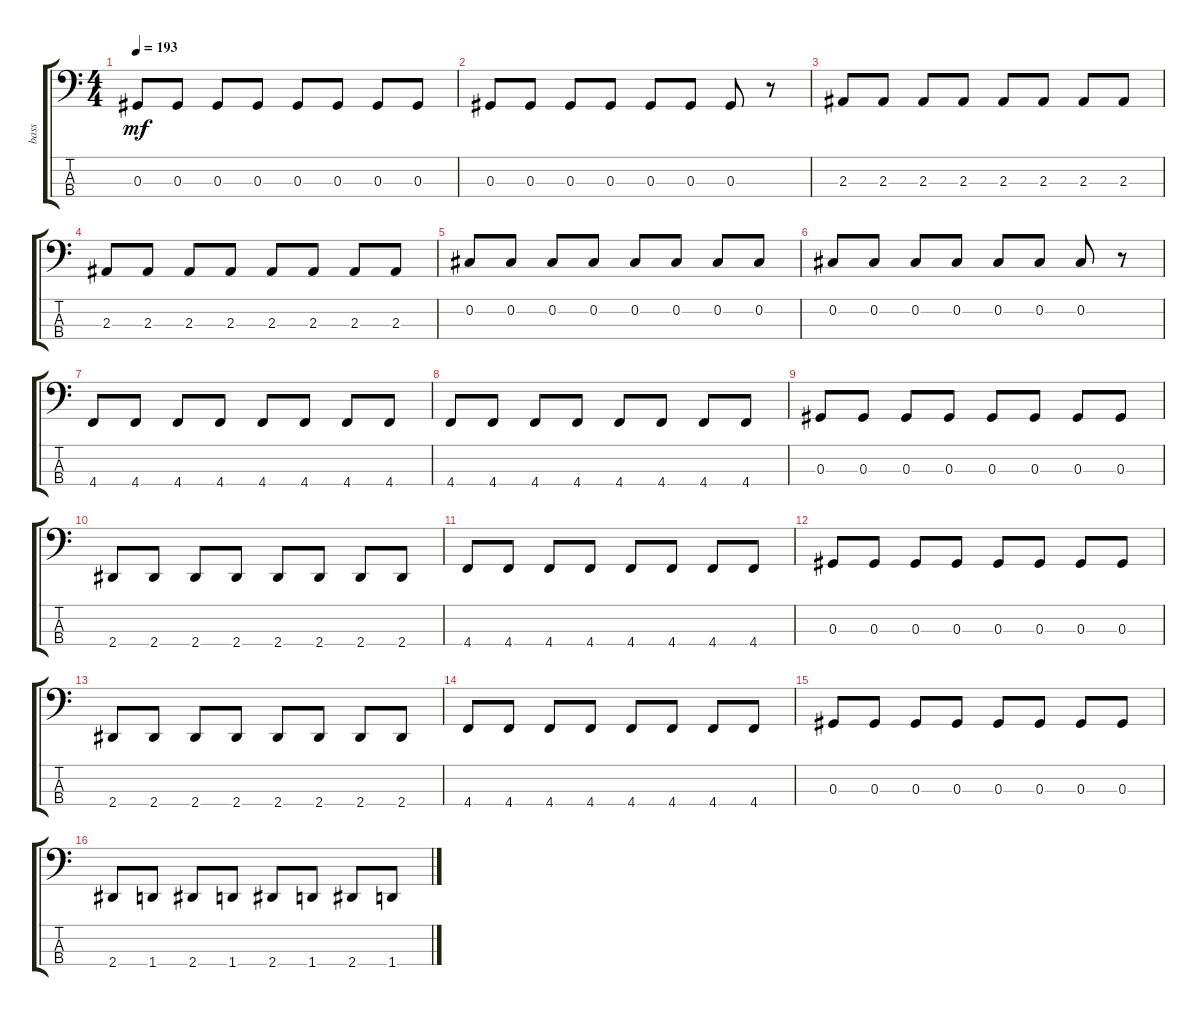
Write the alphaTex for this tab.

\track ("bass" "bass") {instrument electricbasspick}
\staff {score tabs}
\tuning (Gb2 Db2 Ab1 Db1) {hide}
\ts (4 4)
\tempo 193
\clef f4
\ks c
0.3.8{dy mf} 0.3.8 0.3.8 0.3.8 0.3.8 0.3.8 0.3.8 0.3.8 |
0.3.8 0.3.8 0.3.8 0.3.8 0.3.8 0.3.8 0.3.8 r.8 |
2.3.8 2.3.8 2.3.8 2.3.8 2.3.8 2.3.8 2.3.8 2.3.8 |
2.3.8 2.3.8 2.3.8 2.3.8 2.3.8 2.3.8 2.3.8 2.3.8 |
0.2.8 0.2.8 0.2.8 0.2.8 0.2.8 0.2.8 0.2.8 0.2.8 |
0.2.8 0.2.8 0.2.8 0.2.8 0.2.8 0.2.8 0.2.8 r.8 |
4.4.8 4.4.8 4.4.8 4.4.8 4.4.8 4.4.8 4.4.8 4.4.8 |
4.4.8 4.4.8 4.4.8 4.4.8 4.4.8 4.4.8 4.4.8 4.4.8 |
0.3.8 0.3.8 0.3.8 0.3.8 0.3.8 0.3.8 0.3.8 0.3.8 |
2.4.8 2.4.8 2.4.8 2.4.8 2.4.8 2.4.8 2.4.8 2.4.8 |
4.4.8 4.4.8 4.4.8 4.4.8 4.4.8 4.4.8 4.4.8 4.4.8 |
0.3.8 0.3.8 0.3.8 0.3.8 0.3.8 0.3.8 0.3.8 0.3.8 |
2.4.8 2.4.8 2.4.8 2.4.8 2.4.8 2.4.8 2.4.8 2.4.8 |
4.4.8 4.4.8 4.4.8 4.4.8 4.4.8 4.4.8 4.4.8 4.4.8 |
0.3.8 0.3.8 0.3.8 0.3.8 0.3.8 0.3.8 0.3.8 0.3.8 |
2.4.8 1.4.8 2.4.8 1.4.8 2.4.8 1.4.8 2.4.8 1.4.8
